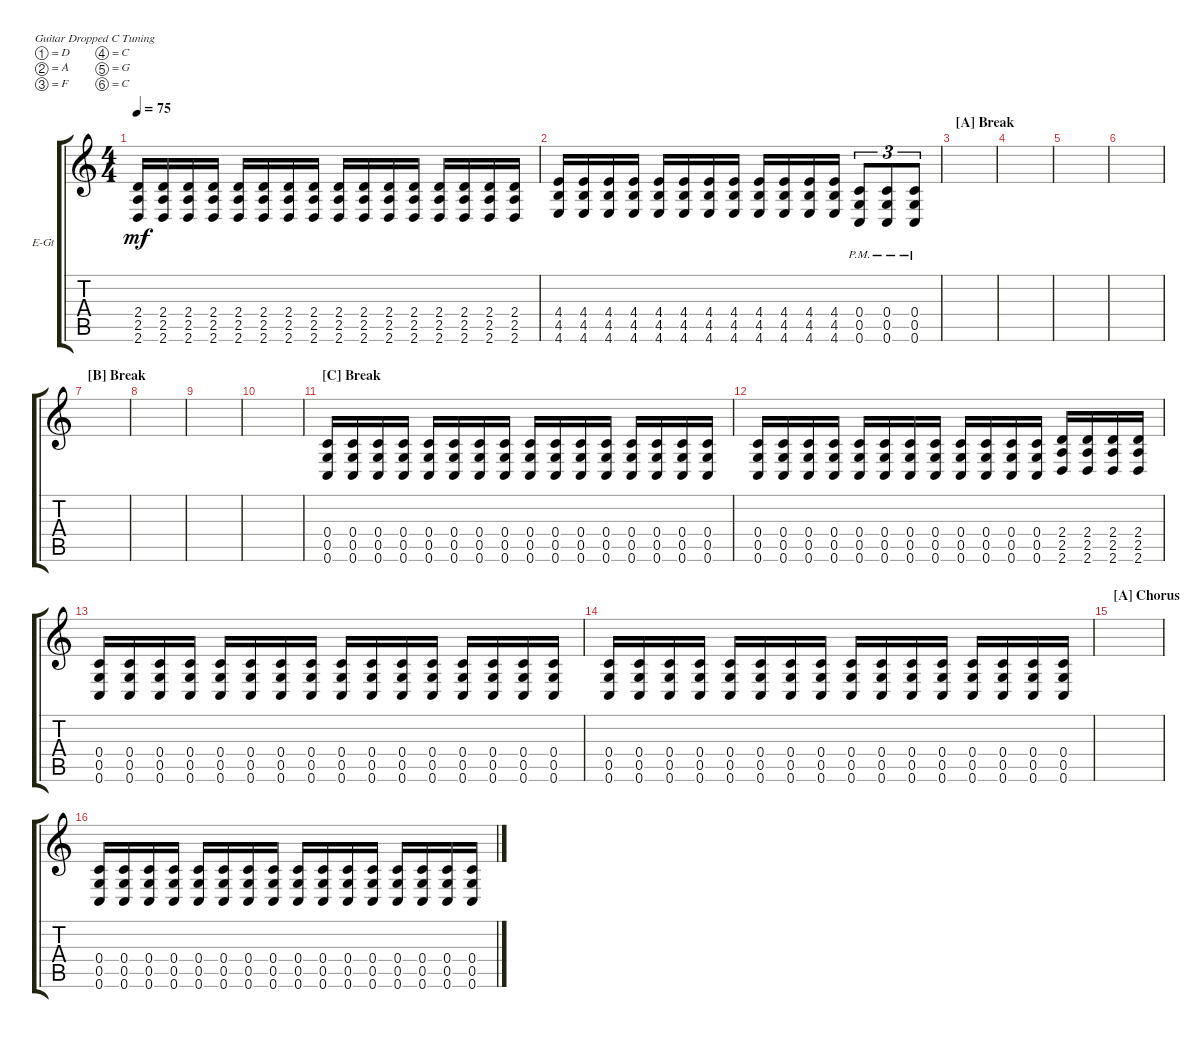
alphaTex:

\bracketExtendMode groupsimilarinstruments
\firstSystemTrackNameOrientation horizontal
\otherSystemsTrackNameOrientation horizontal
\track ("Rhythm Guitar" "E-Gt") {instrument distortionguitar}
\staff {score tabs}
\tuning (D4 A3 F3 C3 G2 C2)
\ts (4 4)
\tempo 75
\clef g2
\ks c
(2.6 2.5 2.4).16{dy mf} (2.6 2.5 2.4).16 (2.6 2.5 2.4).16 (2.6 2.5 2.4).16 (2.6 2.5 2.4).16 (2.6 2.5 2.4).16 (2.6 2.5 2.4).16 (2.6 2.5 2.4).16 (2.6 2.5 2.4).16 (2.6 2.5 2.4).16 (2.6 2.5 2.4).16 (2.6 2.5 2.4).16 (2.6 2.5 2.4).16 (2.6 2.5 2.4).16 (2.6 2.5 2.4).16 (2.6 2.5 2.4).16 |
(4.6 4.4 4.5).16 (4.6 4.4 4.5).16 (4.6 4.4 4.5).16 (4.6 4.4 4.5).16 (4.6 4.4 4.5).16 (4.6 4.4 4.5).16 (4.6 4.4 4.5).16 (4.6 4.4 4.5).16 (4.6 4.4 4.5).16 (4.6 4.4 4.5).16 (4.6 4.4 4.5).16 (4.6 4.4 4.5).16 (0.6{pm} 0.5{pm} 0.4{pm}).8{tu (3 2)} (0.6{pm} 0.4{pm} 0.5{pm}).8{tu (3 2)} (0.6{pm} 0.4{pm} 0.5{pm}).8{tu (3 2)} |
\section ("A" "Break")
|
|
|
|
\section ("B" "Break")
|
|
|
|
\section ("C" "Break")
(0.6 0.4 0.5).16 (0.6 0.4 0.5).16 (0.6 0.4 0.5).16 (0.6 0.4 0.5).16 (0.6 0.4 0.5).16 (0.6 0.4 0.5).16 (0.6 0.4 0.5).16 (0.6 0.4 0.5).16 (0.6 0.4 0.5).16 (0.6 0.4 0.5).16 (0.6 0.4 0.5).16 (0.6 0.4 0.5).16 (0.6 0.4 0.5).16 (0.6 0.4 0.5).16 (0.6 0.4 0.5).16 (0.6 0.4 0.5).16 |
(0.6 0.4 0.5).16 (0.6 0.4 0.5).16 (0.6 0.4 0.5).16 (0.6 0.4 0.5).16 (0.6 0.4 0.5).16 (0.6 0.4 0.5).16 (0.6 0.4 0.5).16 (0.6 0.4 0.5).16 (0.6 0.4 0.5).16 (0.6 0.4 0.5).16 (0.6 0.4 0.5).16 (0.6 0.4 0.5).16 (2.6 2.4 2.5).16 (2.6 2.4 2.5).16 (2.6 2.4 2.5).16 (2.6 2.4 2.5).16 |
(0.6 0.4 0.5).16 (0.6 0.4 0.5).16 (0.6 0.4 0.5).16 (0.6 0.4 0.5).16 (0.6 0.4 0.5).16 (0.6 0.4 0.5).16 (0.6 0.4 0.5).16 (0.6 0.4 0.5).16 (0.6 0.4 0.5).16 (0.6 0.4 0.5).16 (0.6 0.4 0.5).16 (0.6 0.4 0.5).16 (0.6 0.4 0.5).16 (0.6 0.4 0.5).16 (0.6 0.4 0.5).16 (0.6 0.4 0.5).16 |
(0.6 0.4 0.5).16 (0.6 0.4 0.5).16 (0.6 0.4 0.5).16 (0.6 0.4 0.5).16 (0.6 0.4 0.5).16 (0.6 0.4 0.5).16 (0.6 0.4 0.5).16 (0.6 0.4 0.5).16 (0.6 0.4 0.5).16 (0.6 0.4 0.5).16 (0.6 0.4 0.5).16 (0.6 0.4 0.5).16 (0.6 0.4 0.5).16 (0.6 0.4 0.5).16 (0.6 0.4 0.5).16 (0.6 0.4 0.5).16 |
\section ("A" "Chorus")
|
(0.6 0.4 0.5).16 (0.6 0.4 0.5).16 (0.6 0.4 0.5).16 (0.6 0.4 0.5).16 (0.6 0.4 0.5).16 (0.6 0.4 0.5).16 (0.6 0.4 0.5).16 (0.6 0.4 0.5).16 (0.6 0.4 0.5).16 (0.6 0.4 0.5).16 (0.6 0.4 0.5).16 (0.6 0.4 0.5).16 (0.6 0.4 0.5).16 (0.6 0.4 0.5).16 (0.6 0.4 0.5).16 (0.6 0.4 0.5).16
